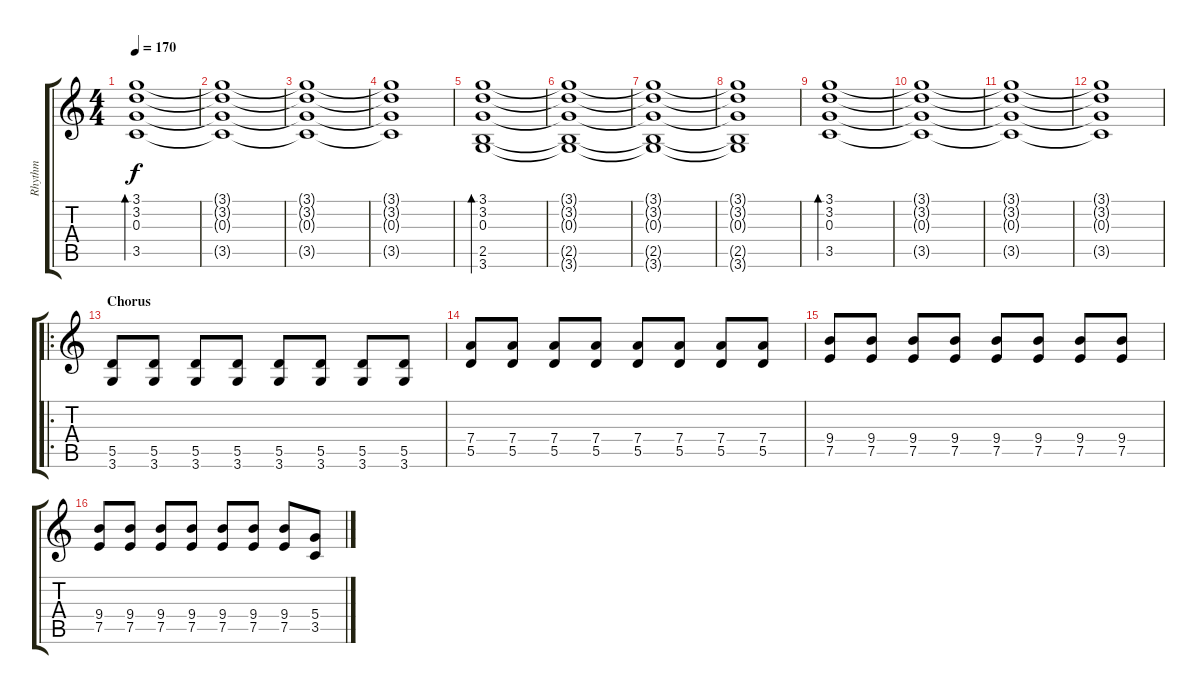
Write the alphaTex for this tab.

\track ("Rhythm" "Rhythm") {instrument overdrivenguitar}
\staff {score tabs}
\tuning (E4 B3 G3 D3 A2 E2) {hide}
\ts (4 4)
\tempo 170
\clef g2
\ks c
(3.1 3.2 0.3 3.5).1{bd 120 dy f} |
(3.1{t} 3.2{t} 0.3{t} 3.5{t}).1 |
(3.1{t} 3.2{t} 0.3{t} 3.5{t}).1 |
(3.1{t} 3.2{t} 0.3{t} 3.5{t}).1 |
(3.1 3.2 0.3 2.5 3.6).1{bd 120} |
(3.1{t} 3.2{t} 0.3{t} 2.5{t} 3.6{t}).1 |
(3.1{t} 3.2{t} 0.3{t} 2.5{t} 3.6{t}).1 |
(3.1{t} 3.2{t} 0.3{t} 2.5{t} 3.6{t}).1 |
(3.1 3.2 0.3 3.5).1{bd 120} |
(3.1{t} 3.2{t} 0.3{t} 3.5{t}).1 |
(3.1{t} 3.2{t} 0.3{t} 3.5{t}).1 |
(3.1{t} 3.2{t} 0.3{t} 3.5{t}).1 |
\ro
\section ("" "Chorus")
(5.5 3.6).8 (5.5 3.6).8 (5.5 3.6).8 (5.5 3.6).8 (5.5 3.6).8 (5.5 3.6).8 (5.5 3.6).8 (5.5 3.6).8 |
(7.4 5.5).8 (7.4 5.5).8 (7.4 5.5).8 (7.4 5.5).8 (7.4 5.5).8 (7.4 5.5).8 (7.4 5.5).8 (7.4 5.5).8 |
(9.4 7.5).8 (9.4 7.5).8 (9.4 7.5).8 (9.4 7.5).8 (9.4 7.5).8 (9.4 7.5).8 (9.4 7.5).8 (9.4 7.5).8 |
(9.4 7.5).8 (9.4 7.5).8 (9.4 7.5).8 (9.4 7.5).8 (9.4 7.5).8 (9.4 7.5).8 (9.4 7.5).8 (5.4 3.5).8
